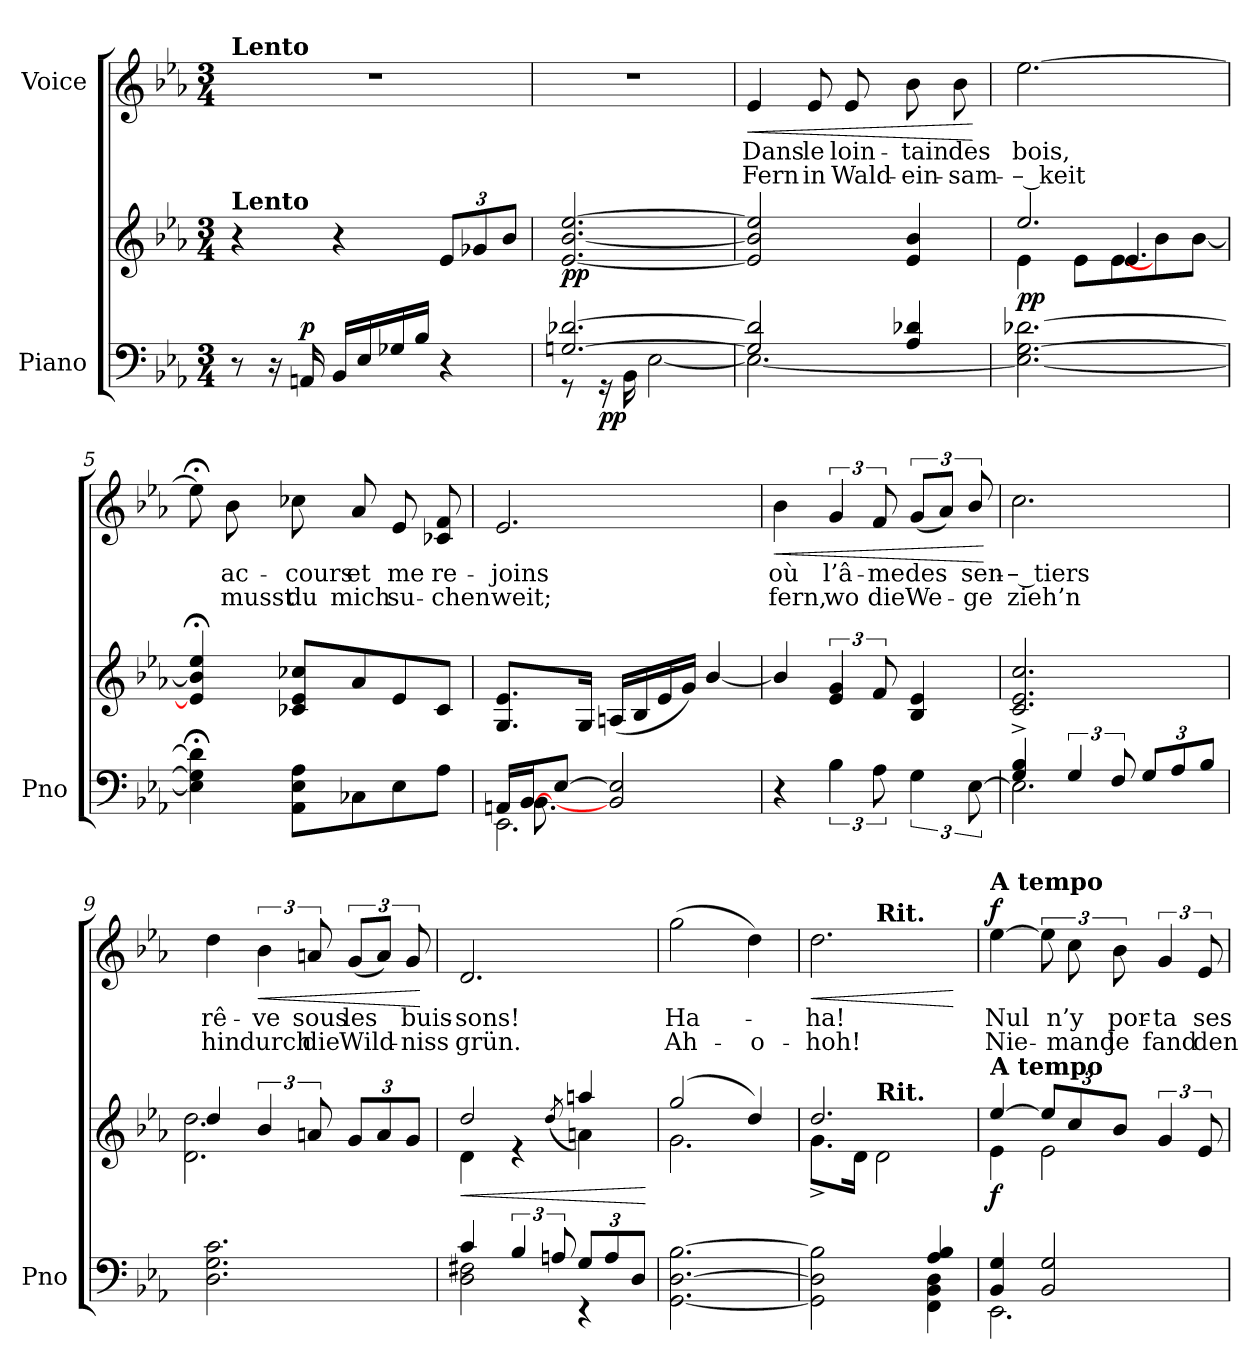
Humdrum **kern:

**kern	**kern	**dynam	**kern	**text	**text	**dynam
*part2	*part2	*part2	*part1	*part1	*part1	*part1
*staff3	*staff2	*staff2/3	*staff1	*staff1	*staff1	*staff1
*I"Piano	*	*	*I"Voice	*	*	*
*I'Pno	*	*	*	*	*	*
*clefF4	*clefG2	*	*clefG2	*	*	*
*k[b-e-a-]	*k[b-e-a-]	*	*k[b-e-a-]	*	*	*
*M3/4	*M3/4	*	*M3/4	*	*	*
=1	=1	=1	=1	=1	=1	=1
!	!	!	!LO:TX:a:B:t=Lento	!	!	!
!	!LO:TX:a:B:t=Lento	!	!	!	!	!
8r	4r	.	2.r	.	.	.
16r	.	.	.	.	.	.
!	!	!LO:DY:a=2	!	!	!	!
16AAn/	.	p	.	.	.	.
16BB-/LL	4r	.	.	.	.	.
16E-/	.	.	.	.	.	.
16G-X/	.	.	.	.	.	.
16B-/JJ	.	.	.	.	.	.
4r	12e-/L	.	.	.	.	.
.	12g-X/	.	.	.	.	.
.	12b-/J	.	.	.	.	.
=2	=2	=2	=2	=2	=2	=2
*^	*	*	*	*	*	*
!	!	!	!LO:DY:b	!	!	!	!
[2.Gn/ [2.d-X/	8r	[2.e-/ [2.b-/ [2.ee-/	pp	2.r	.	.	.
!	!	!	!LO:DY:b=2	!	!	!	!
.	16r	.	pp	.	.	.	.
.	16BB-\	.	.	.	.	.	.
.	[2E-\	.	.	.	.	.	.
=3	=3	=3	=3	=3	=3	=3	=3
!	!	!	!	!	!	!	!LO:HP:b
2G/] 2d-/]	2.E-\_	2e-/] 2b-/] 2ee-/]	.	4e-/	Dans	Fern	<
.	.	.	.	8e-/	le	in	.
.	.	.	.	8e-/	loin-	Wald-	.
4A-/ 4d-X/	.	4e-/ 4b-/	.	8b-\	-tain	-ein-	.
.	.	.	.	8b-\	des	-sam-	.
*v	*v	*	*	*	*	*	*
.	.	.	.	.	.	[
=4	=4	=4	=4	=4	=4	=4
*	*^	*	*	*	*	*
*	*	*^	*	*	*	*	*
!	!	!	!	!LO:DY:b	!	!	!	!
2.E-\_ [2.G\ [2.d-X\	2.ee-/	4e-\	4.ryy	pp	[2.ee-\	bois,	-– keit	.
.	.	8e-\L	.	.	.	.	.	.
!	!	!LO:N:head=solid	!LO:N:head=solid	!	!	!	!	!
.	.	[8e-\	4.e-/	.	.	.	.	.
.	.	8b-\	.	.	.	.	.	.
.	.	[8b-\J	.	.	.	.	.	.
*	*v	*v	*v	*	*	*	*	*
=5	=5	=5	=5	=5	=5	=5
4E-\];< 4G\];< 4d-\];<	4e-/];< 4b-/];< 4ee-/;<	.	8ee-;<\]	.	.	.
.	.	.	8b-\	ac-	musst	.
8AA-\ 8E-\ 8A-\L	8c-X/ 8e-/ 8cc-X/L	.	8cc-X\	-cours	du	.
8C-X\	8a-/	.	8a-/	et	mich	.
8E-\	8e-/	.	8e-/	me	su-	.
8A-\J	8c-/J	.	8c-X/ 8f/	re-	-chen	.
=6	=6	=6	=6	=6	=6	=6
*^	*	*	*	*	*	*
*	*^	*	*	*	*	*	*
16AAn/LL	2.EE-\	16ryy	8.G/ 8.e-/L	.	2.e-/	-joins	weit;	.
!LO:N:head=solid	!	!LO:N:head=solid	!	!	!	!	!	!
[<16BB-/J	.	8.BB-\	.	.	.	.	.	.
[<8E-/J	.	.	.	.	.	.	.	.
.	.	.	16G/Jk	.	.	.	.	.
2BB-/] 2E-/]	.	2ryy	(16An/LL	.	.	.	.	.
.	.	.	16B-/	.	.	.	.	.
.	.	.	16e-/	.	.	.	.	.
.	.	.	16g/JJ)	.	.	.	.	.
.	.	.	[4b-/	.	.	.	.	.
*v	*v	*v	*	*	*	*	*	*
=7	=7	=7	=7	=7	=7	=7
!	!	!	!	!	!	!LO:HP:b
4r	4b-/]	.	4b-\	où	fern,	<
6B-\	6e-/ 6g/	.	6g/	l’â-	wo	.
12A-\	12f/	.	12f/	-me	die	.
6G\	4B-/ 4e-/	.	(12g/L	des	We-	.
.	.	.	12a-/J)	.	.	.
[12E-\	.	.	12b-/	sen-	-ge	.
.	.	.	.	.	.	[
=8	=8	=8	=8	=8	=8	=8
*^	*	*	*	*	*	*
4G/^ 4B-/^	2.E-\]	2.c/ 2.e-/ 2.cc/	.	2.cc\	-– tiers	zieh’n	.
6G/	.	.	.	.	.	.	.
12F/	.	.	.	.	.	.	.
*Xbrackettup	*	*	*	*	*	*	*
12G/L	.	.	.	.	.	.	.
12A-/	.	.	.	.	.	.	.
12B-/J	.	.	.	.	.	.	.
*v	*v	*	*	*	*	*	*
=9	=9	=9	=9	=9	=9	=9
*	*^	*	*	*	*	*
2.D\ 2.G\ 2.c\	4dd/	2.d\ 2.dd\	.	4dd\	rê-	hin	.
!	!	!	!	!	!	!	!LO:HP:b
.	6b-/	.	.	6b-\	-ve	durch	<
.	12an/	.	.	12an/	sous	die	.
*	*Xbrackettup	*	*	*	*	*	*
.	12g/L	.	.	(12g/L	les	Wild-	.
.	12a/	.	.	12a/J)	.	.	.
.	12g/J	.	.	12g/	buis-	-niss	.
*	*v	*v	*	*	*	*	*
.	.	.	.	.	.	[
=10	=10	=10	=10	=10	=10	=10
*^	*	*	*	*	*	*
!	!	!	!LO:HP:b	!	!	!	!
*	*	*^	*	*	*	*	*
4c/	2D\ 2F#X\	2dd/	4d\	<	2.d/	-sons!	grün.	.
*brackettup	*	*	*	*	*	*	*	*
6B-/	.	.	4r	.	.	.	.	.
12An/	.	.	.	.	.	.	.	.
.	.	.	(<8qdd/	.	.	.	.	.
*Xbrackettup	*	*	*	*	*	*	*	*
12G/L	4r	4aan/	4an\)	.	.	.	.	.
12A/	.	.	.	.	.	.	.	.
12D/J	.	.	.	.	.	.	.	.
*v	*v	*	*	*	*	*	*	*
*	*v	*v	*	*	*	*	*
.	.	[	.	.	.	.
=11	=11	=11	=11	=11	=11	=11
*	*^	*	*	*	*	*
[2.GG\ [<2.D\ [2.B-\	(2gg/	2.g\	.	(2gg\	Ha-	Ah-	.
.	4dd/)	.	.	4dd\)	.	-o-	.
=12	=12	=12	=12	=12	=12	=12	=12
*^	*	*	*	*	*	*	*
!	!	!	!	!	!	!	!	!LO:HP:b
*	*	*	*	*	*^	*	*	*
2GG\] 2D\] 2B-\]	2ryy	2.dd/	8.g^\L	.	2.dd\	4ryy	-ha!	-hoh!	<
.	.	.	16d\Jk	.	.	.	.	.	.
!	!	!	!	!	!	!LO:TX:a:B:t=Rit.	!	!	!
!	!	!	!LO:TX:a:B:t=Rit.	!	!	!	!	!	!
.	.	.	2d\	.	.	4ryy	.	.	.
4A-/ 4B-/	4FF\ 4BB-\ 4D\	.	.	.	.	4ryy	.	.	.
*v	*v	*	*	*	*v	*v	*	*	*
*	*v	*v	*	*	*	*	*
.	.	.	.	.	.	[
=13	=13	=13	=13	=13	=13	=13
*^	*^	*	*	*	*	*
!	!	!	!	!	!LO:TX:a:B:t=A tempo	!	!	!
!	!	!LO:TX:a:B:t=A tempo	!	!	!	!	!	!
!	!	!	!	!LO:DY:b	!	!	!	!LO:DY:a
4BB-/ 4G/	2.EE-\	[4ee-/	4e-\	f	[4ee-\	Nul	Nie-	f
2BB-/ 2G/	.	12ee-/L]	2e-\	.	12ee-\]	.	.	.
.	.	12cc/	.	.	12cc\	n’y	-mand	.
.	.	12b-/J	.	.	12b-\	por-	je	.
*	*	*brackettup	*	*	*	*	*	*
.	.	6g/	.	.	6g/	-ta	fand	.
.	.	12e-/	.	.	12e-/	ses	den	.
*v	*v	*	*	*	*	*	*	*
*	*v	*v	*	*	*	*	*
=	=	=	=	=	=	=
*-	*-	*-	*-	*-	*-	*-
